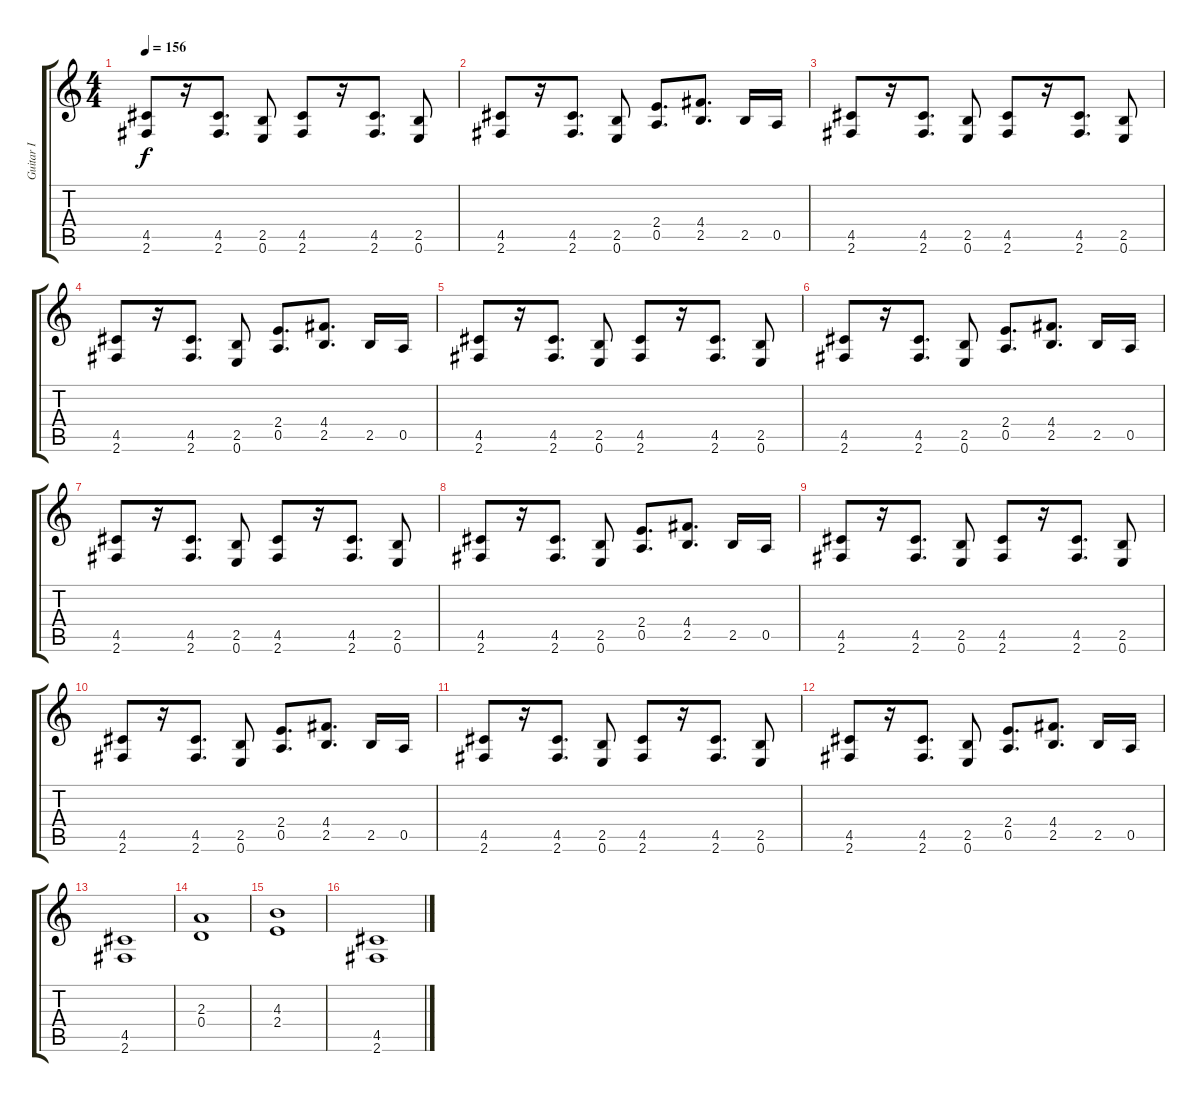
\track ("Guitar I" "Guitar I") {instrument overdrivenguitar}
\staff {score tabs}
\tuning (E4 B3 G3 D3 A2 E2) {hide}
\ts (4 4)
\tempo 156
\clef g2
\ks c
(4.5 2.6).8{dy f} r.16 (4.5 2.6).8{d} (2.5 0.6).8 (4.5 2.6).8 r.16 (4.5 2.6).8{d} (2.5 0.6).8 |
(4.5 2.6).8 r.16 (4.5 2.6).8{d} (2.5 0.6).8 (2.4 0.5).8{d} (4.4 2.5).8{d} 2.5.16 0.5.16 |
(4.5 2.6).8 r.16 (4.5 2.6).8{d} (2.5 0.6).8 (4.5 2.6).8 r.16 (4.5 2.6).8{d} (2.5 0.6).8 |
(4.5 2.6).8 r.16 (4.5 2.6).8{d} (2.5 0.6).8 (2.4 0.5).8{d} (4.4 2.5).8{d} 2.5.16 0.5.16 |
(4.5 2.6).8 r.16 (4.5 2.6).8{d} (2.5 0.6).8 (4.5 2.6).8 r.16 (4.5 2.6).8{d} (2.5 0.6).8 |
(4.5 2.6).8 r.16 (4.5 2.6).8{d} (2.5 0.6).8 (2.4 0.5).8{d} (4.4 2.5).8{d} 2.5.16 0.5.16 |
(4.5 2.6).8 r.16 (4.5 2.6).8{d} (2.5 0.6).8 (4.5 2.6).8 r.16 (4.5 2.6).8{d} (2.5 0.6).8 |
(4.5 2.6).8 r.16 (4.5 2.6).8{d} (2.5 0.6).8 (2.4 0.5).8{d} (4.4 2.5).8{d} 2.5.16 0.5.16 |
(4.5 2.6).8 r.16 (4.5 2.6).8{d} (2.5 0.6).8 (4.5 2.6).8 r.16 (4.5 2.6).8{d} (2.5 0.6).8 |
(4.5 2.6).8 r.16 (4.5 2.6).8{d} (2.5 0.6).8 (2.4 0.5).8{d} (4.4 2.5).8{d} 2.5.16 0.5.16 |
(4.5 2.6).8 r.16 (4.5 2.6).8{d} (2.5 0.6).8 (4.5 2.6).8 r.16 (4.5 2.6).8{d} (2.5 0.6).8 |
(4.5 2.6).8 r.16 (4.5 2.6).8{d} (2.5 0.6).8 (2.4 0.5).8{d} (4.4 2.5).8{d} 2.5.16 0.5.16 |
(4.5 2.6).1 |
(2.3 0.4).1 |
(4.3 2.4).1 |
(4.5 2.6).1
